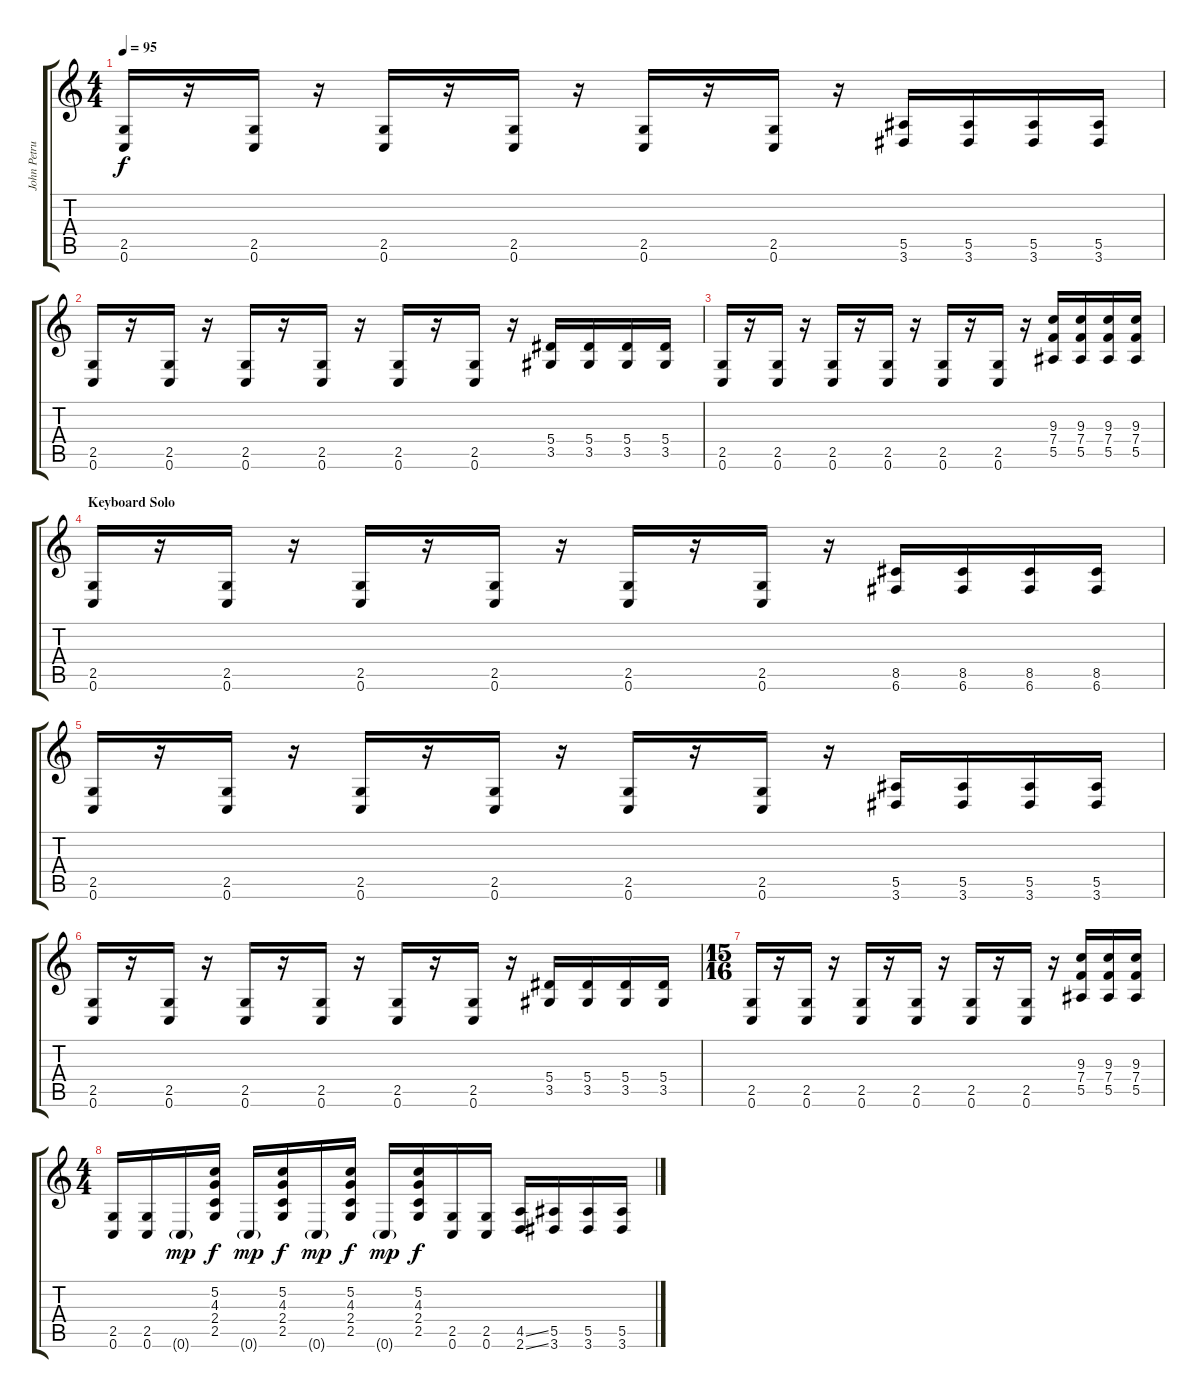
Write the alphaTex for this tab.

\track ("John Petrucci" "John Petru") {instrument distortionguitar}
\staff {score tabs}
\tuning (C4 G3 Eb3 Bb2 F2 C2) {hide}
\ts (4 4)
\tempo 95
\clef g2
\ks c
(2.5 0.6).16{dy f} r.16 (2.5 0.6).16 r.16 (2.5 0.6).16 r.16 (2.5 0.6).16 r.16 (2.5 0.6).16 r.16 (2.5 0.6).16 r.16 (5.5 3.6).16 (5.5 3.6).16 (5.5 3.6).16 (5.5 3.6).16 |
(2.5 0.6).16 r.16 (2.5 0.6).16 r.16 (2.5 0.6).16 r.16 (2.5 0.6).16 r.16 (2.5 0.6).16 r.16 (2.5 0.6).16 r.16 (5.4 3.5).16 (5.4 3.5).16 (5.4 3.5).16 (5.4 3.5).16 |
(2.5 0.6).16 r.16 (2.5 0.6).16 r.16 (2.5 0.6).16 r.16 (2.5 0.6).16 r.16 (2.5 0.6).16 r.16 (2.5 0.6).16 r.16 (9.3 7.4 5.5).16 (9.3 7.4 5.5).16 (9.3 7.4 5.5).16 (9.3 7.4 5.5).16 |
\section ("" "Keyboard Solo")
(2.5 0.6).16 r.16 (2.5 0.6).16 r.16 (2.5 0.6).16 r.16 (2.5 0.6).16 r.16 (2.5 0.6).16 r.16 (2.5 0.6).16 r.16 (8.5 6.6).16 (8.5 6.6).16 (8.5 6.6).16 (8.5 6.6).16 |
(2.5 0.6).16 r.16 (2.5 0.6).16 r.16 (2.5 0.6).16 r.16 (2.5 0.6).16 r.16 (2.5 0.6).16 r.16 (2.5 0.6).16 r.16 (5.5 3.6).16 (5.5 3.6).16 (5.5 3.6).16 (5.5 3.6).16 |
(2.5 0.6).16 r.16 (2.5 0.6).16 r.16 (2.5 0.6).16 r.16 (2.5 0.6).16 r.16 (2.5 0.6).16 r.16 (2.5 0.6).16 r.16 (5.4 3.5).16 (5.4 3.5).16 (5.4 3.5).16 (5.4 3.5).16 |
\ts (15 16)
(2.5 0.6).16 r.16 (2.5 0.6).16 r.16 (2.5 0.6).16 r.16 (2.5 0.6).16 r.16 (2.5 0.6).16 r.16 (2.5 0.6).16 r.16 (9.3 7.4 5.5).16 (9.3 7.4 5.5).16 (9.3 7.4 5.5).16 |
\ts (4 4)
(2.5 0.6).16 (2.5 0.6).16 0.6{g}.16{dy mp} (5.2 4.3 2.4 2.5).16{dy f} 0.6{g}.16{dy mp} (5.2 4.3 2.4 2.5).16{dy f} 0.6{g}.16{dy mp} (5.2 4.3 2.4 2.5).16{dy f} 0.6{g}.16{dy mp} (5.2 4.3 2.4 2.5).16{dy f} (2.5 0.6).16 (2.5 0.6).16 (4.5{ss} 2.6{ss}).16 (5.5 3.6).16 (5.5 3.6).16 (5.5 3.6).16
